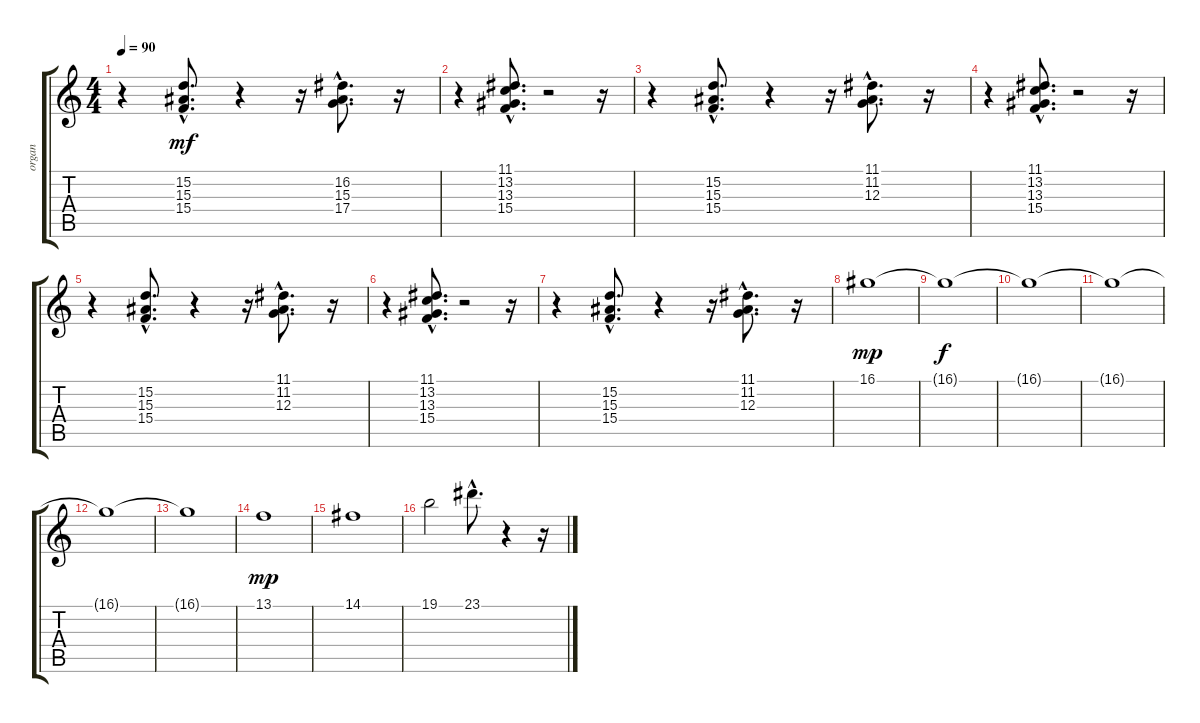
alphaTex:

\track ("organ" "organ") {instrument rockorgan}
\staff {score tabs}
\tuning (E4 B3 G3 D3 A2 E2) {hide}
\ts (4 4)
\tempo 90
\clef g2
\ks c
r.4{dy mf} (15.2{hac} 15.3{hac} 15.4{hac}).8{d} r.4 r.16 (16.2{hac} 15.3{hac} 17.4{hac}).8{d} r.16 |
r.4 (11.1{hac} 13.2{hac} 13.3{hac} 15.4{hac}).8{d} r.2 r.16 |
r.4 (15.2{hac} 15.3{hac} 15.4{hac}).8{d} r.4 r.16 (11.1{hac} 11.2{hac} 12.3{hac}).8{d} r.16 |
r.4 (11.1{hac} 13.2{hac} 13.3{hac} 15.4{hac}).8{d} r.2 r.16 |
r.4 (15.2{hac} 15.3{hac} 15.4{hac}).8{d} r.4 r.16 (11.1{hac} 11.2{hac} 12.3{hac}).8{d} r.16 |
r.4 (11.1{hac} 13.2{hac} 13.3{hac} 15.4{hac}).8{d} r.2 r.16 |
r.4 (15.2{hac} 15.3{hac} 15.4{hac}).8{d} r.4 r.16 (11.1{hac} 11.2{hac} 12.3{hac}).8{d} r.16 |
16.1.1{dy mp} |
16.1{t}.1{dy f} |
16.1{t}.1 |
16.1{t}.1 |
16.1{t}.1 |
16.1{t}.1 |
13.1.1{dy mp} |
14.1.1 |
19.1.2 23.1{hac}.8{d} r.4 r.16
